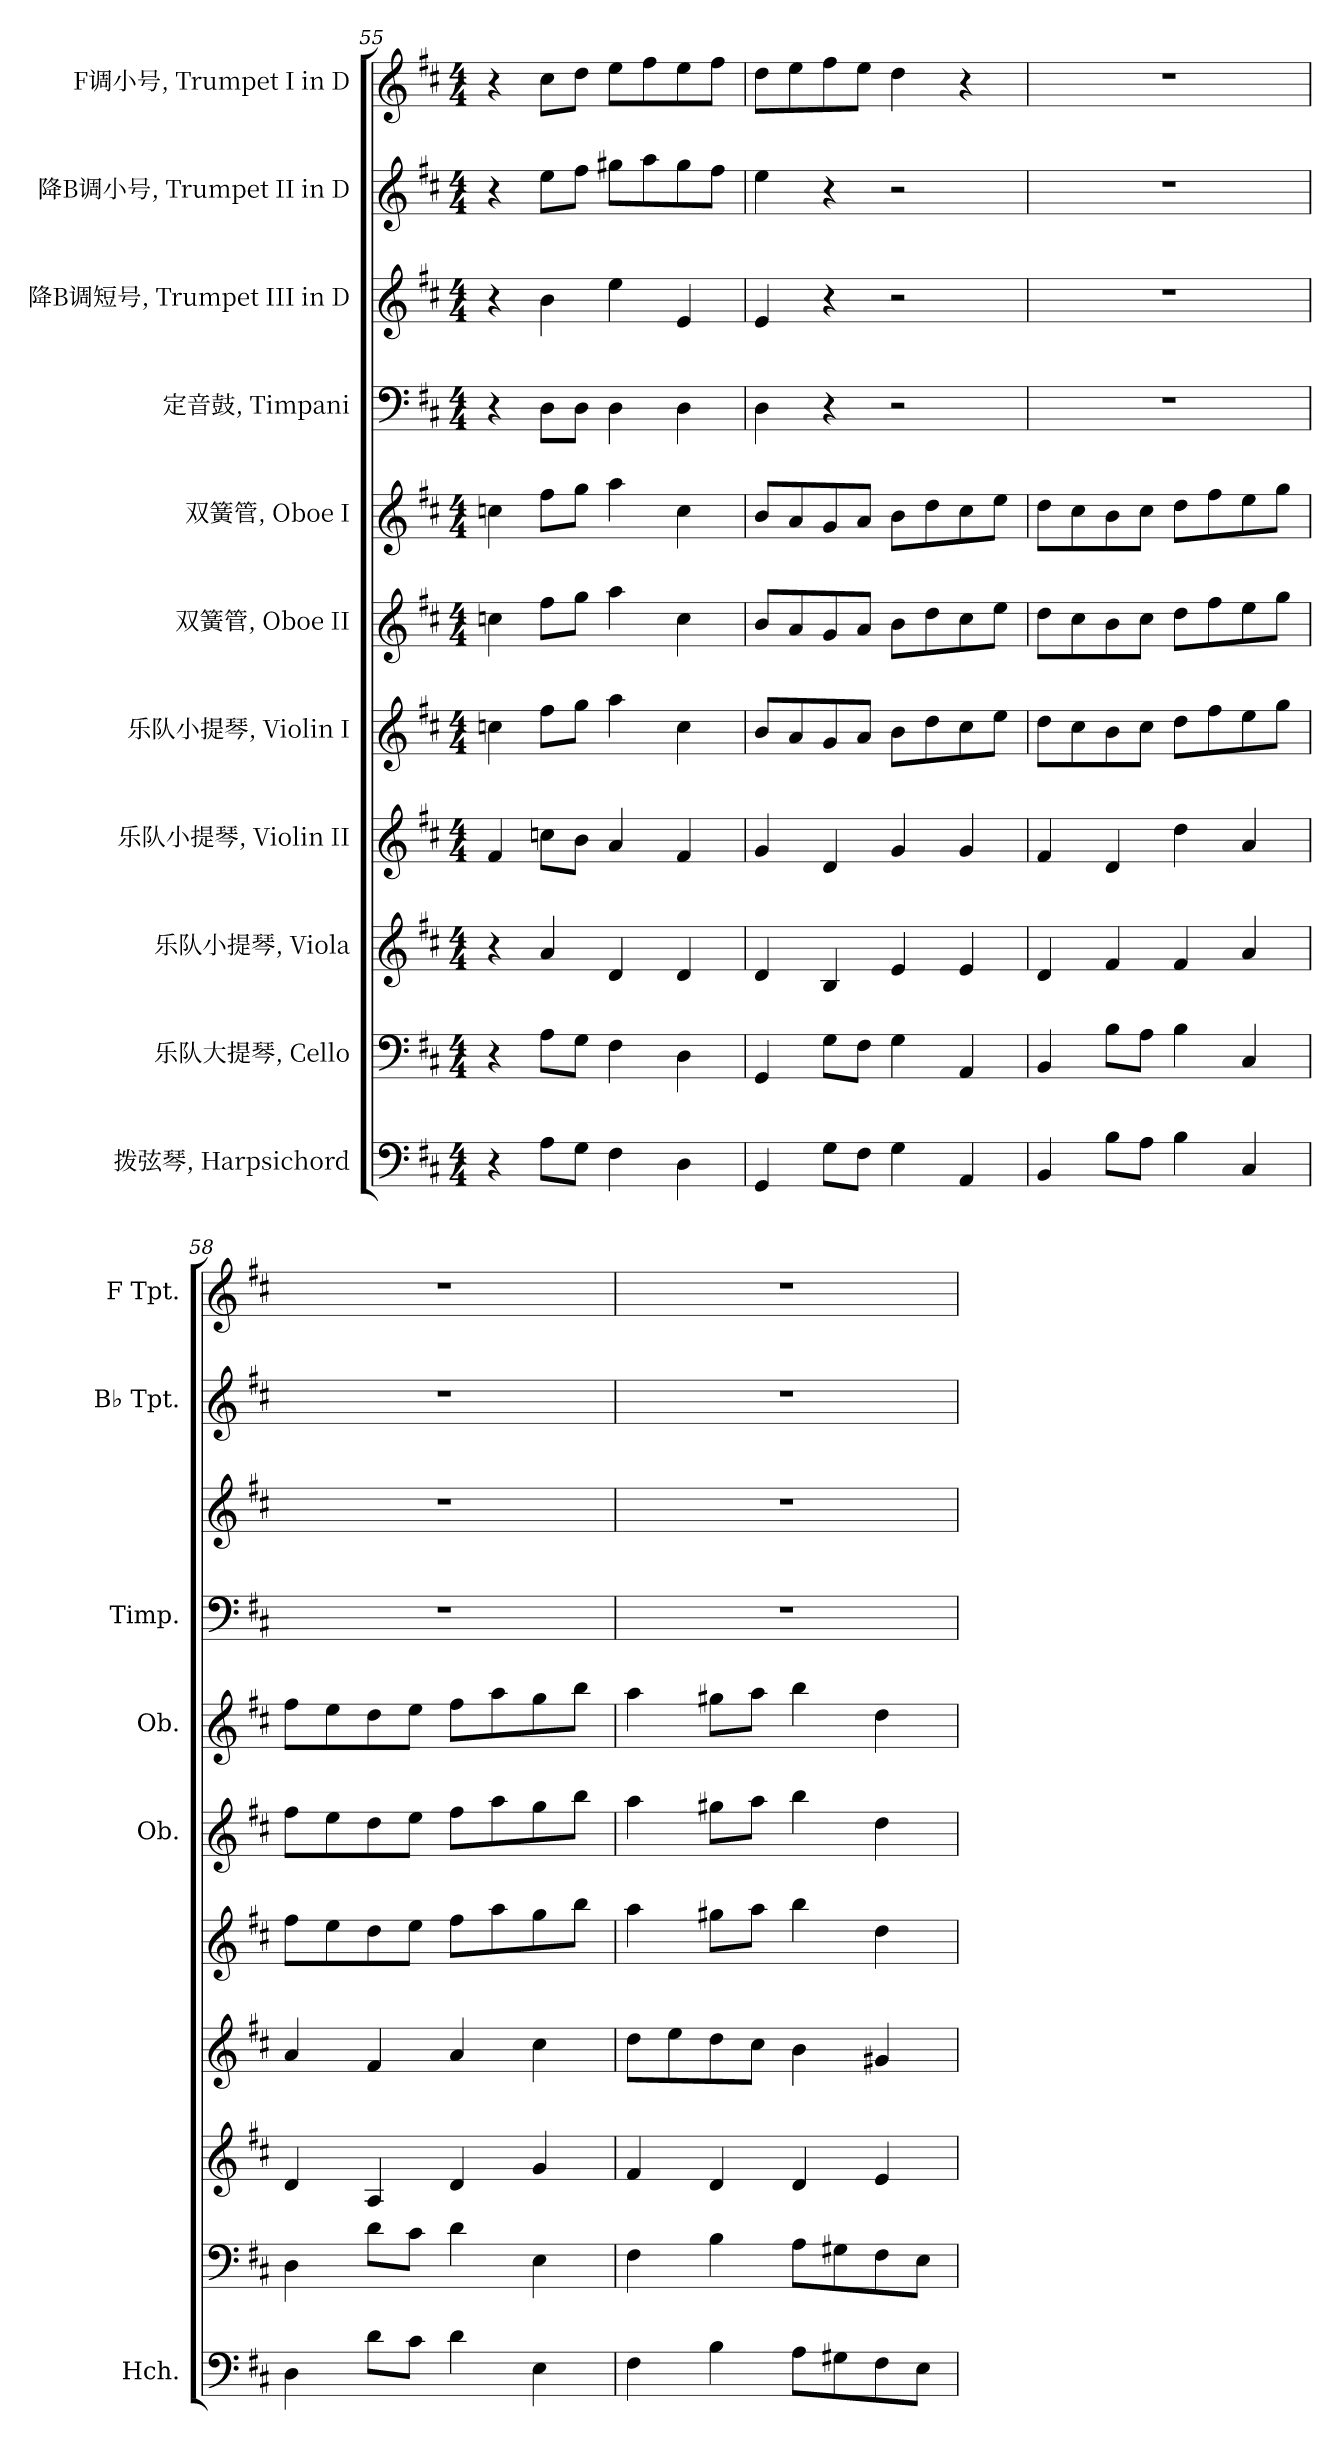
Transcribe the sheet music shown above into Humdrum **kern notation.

**kern	**kern	**kern	**kern	**kern	**kern	**kern	**kern	**kern	**kern	**kern
*part11	*part10	*part9	*part8	*part7	*part6	*part5	*part4	*part3	*part2	*part1
*staff11	*staff10	*staff9	*staff8	*staff7	*staff6	*staff5	*staff4	*staff3	*staff2	*staff1
*I"拨弦琴, Harpsichord	*I"乐队大提琴, Cello	*I"乐队小提琴, Viola	*I"乐队小提琴, Violin II	*I"乐队小提琴, Violin I	*I"双簧管, Oboe II	*I"双簧管, Oboe I	*I"定音鼓, Timpani	*I"降B调短号, Trumpet III in D	*I"降B调小号, Trumpet II in D	*I"F调小号, Trumpet I in D
*I'Hch.	*	*	*	*	*I'Ob.	*I'Ob.	*I'Timp.	*	*I'B♭ Tpt.	*I'F Tpt.
*clefF4	*clefF4	*clefG2	*clefG2	*clefG2	*clefG2	*clefG2	*clefF4	*clefG2	*clefG2	*clefG2
*	*	*	*	*	*	*	*	*ITrd1c2	*ITrd1c2	*ITrd-3c-5
*k[f#c#]	*k[f#c#]	*k[f#c#]	*k[f#c#]	*k[f#c#]	*k[f#c#]	*k[f#c#]	*k[f#c#]	*k[]	*k[]	*k[f#]
*M4/4	*M4/4	*M4/4	*M4/4	*M4/4	*M4/4	*M4/4	*M4/4	*M4/4	*M4/4	*M4/4
=55	=55	=55	=55	=55	=55	=55	=55	=55	=55	=55
4r	4r	4r	4f#/	4ccn\	4ccn\	4ccn\	4r	4r	4r	4r
8A\L	8A\L	4a/	8ccn\L	8ff#\L	8ff#\L	8ff#\L	8D\L	4a\	8dd\L	8ff#\L
8G\J	8G\J	.	8b\J	8gg\J	8gg\J	8gg\J	8D\J	.	8ee\J	8gg\J
4F#\	4F#\	4d/	4a/	4aa\	4aa\	4aa\	4D\	4dd\	8ff#X\L	8aa\L
.	.	.	.	.	.	.	.	.	8gg\	8bb\
4D\	4D\	4d/	4f#/	4cc\	4cc\	4cc\	4D\	4d/	8ff#\	8aa\
.	.	.	.	.	.	.	.	.	8ee\J	8bb\J
=56	=56	=56	=56	=56	=56	=56	=56	=56	=56	=56
4GG/	4GG/	4d/	4g/	8b/L	8b/L	8b/L	4D\	4d/	4dd\	8gg\L
.	.	.	.	8a/	8a/	8a/	.	.	.	8aa\
8G\L	8G\L	4B/	4d/	8g/	8g/	8g/	4r	4r	4r	8bb\
8F#\J	8F#\J	.	.	8a/J	8a/J	8a/J	.	.	.	8aa\J
4G\	4G\	4e/	4g/	8b\L	8b\L	8b\L	2r	2r	2r	4gg\
.	.	.	.	8dd\	8dd\	8dd\	.	.	.	.
4AA/	4AA/	4e/	4g/	8cc#\	8cc#\	8cc#\	.	.	.	4r
.	.	.	.	8ee\J	8ee\J	8ee\J	.	.	.	.
!!LO:PB:g=z
=57	=57	=57	=57	=57	=57	=57	=57	=57	=57	=57
4BB/	4BB/	4d/	4f#/	8dd\L	8dd\L	8dd\L	1r	1r	1r	1r
.	.	.	.	8cc#\	8cc#\	8cc#\	.	.	.	.
8B\L	8B\L	4f#/	4d/	8b\	8b\	8b\	.	.	.	.
8A\J	8A\J	.	.	8cc#\J	8cc#\J	8cc#\J	.	.	.	.
4B\	4B\	4f#/	4dd\	8dd\L	8dd\L	8dd\L	.	.	.	.
.	.	.	.	8ff#\	8ff#\	8ff#\	.	.	.	.
4C#/	4C#/	4a/	4a/	8ee\	8ee\	8ee\	.	.	.	.
.	.	.	.	8gg\J	8gg\J	8gg\J	.	.	.	.
=58	=58	=58	=58	=58	=58	=58	=58	=58	=58	=58
4D\	4D\	4d/	4a/	8ff#\L	8ff#\L	8ff#\L	1r	1r	1r	1r
.	.	.	.	8ee\	8ee\	8ee\	.	.	.	.
8d\L	8d\L	4A/	4f#/	8dd\	8dd\	8dd\	.	.	.	.
8c#\J	8c#\J	.	.	8ee\J	8ee\J	8ee\J	.	.	.	.
4d\	4d\	4d/	4a/	8ff#\L	8ff#\L	8ff#\L	.	.	.	.
.	.	.	.	8aa\	8aa\	8aa\	.	.	.	.
4E\	4E\	4g/	4cc#\	8gg\	8gg\	8gg\	.	.	.	.
.	.	.	.	8bb\J	8bb\J	8bb\J	.	.	.	.
=59	=59	=59	=59	=59	=59	=59	=59	=59	=59	=59
4F#\	4F#\	4f#/	8dd\L	4aa\	4aa\	4aa\	1r	1r	1r	1r
.	.	.	8ee\	.	.	.	.	.	.	.
4B\	4B\	4d/	8dd\	8gg#X\L	8gg#X\L	8gg#X\L	.	.	.	.
.	.	.	8cc#\J	8aa\J	8aa\J	8aa\J	.	.	.	.
8A\L	8A\L	4d/	4b\	4bb\	4bb\	4bb\	.	.	.	.
8G#X\	8G#X\	.	.	.	.	.	.	.	.	.
8F#\	8F#\	4e/	4g#X/	4dd\	4dd\	4dd\	.	.	.	.
8E\J	8E\J	.	.	.	.	.	.	.	.	.
=	=	=	=	=	=	=	=	=	=	=
*-	*-	*-	*-	*-	*-	*-	*-	*-	*-	*-
